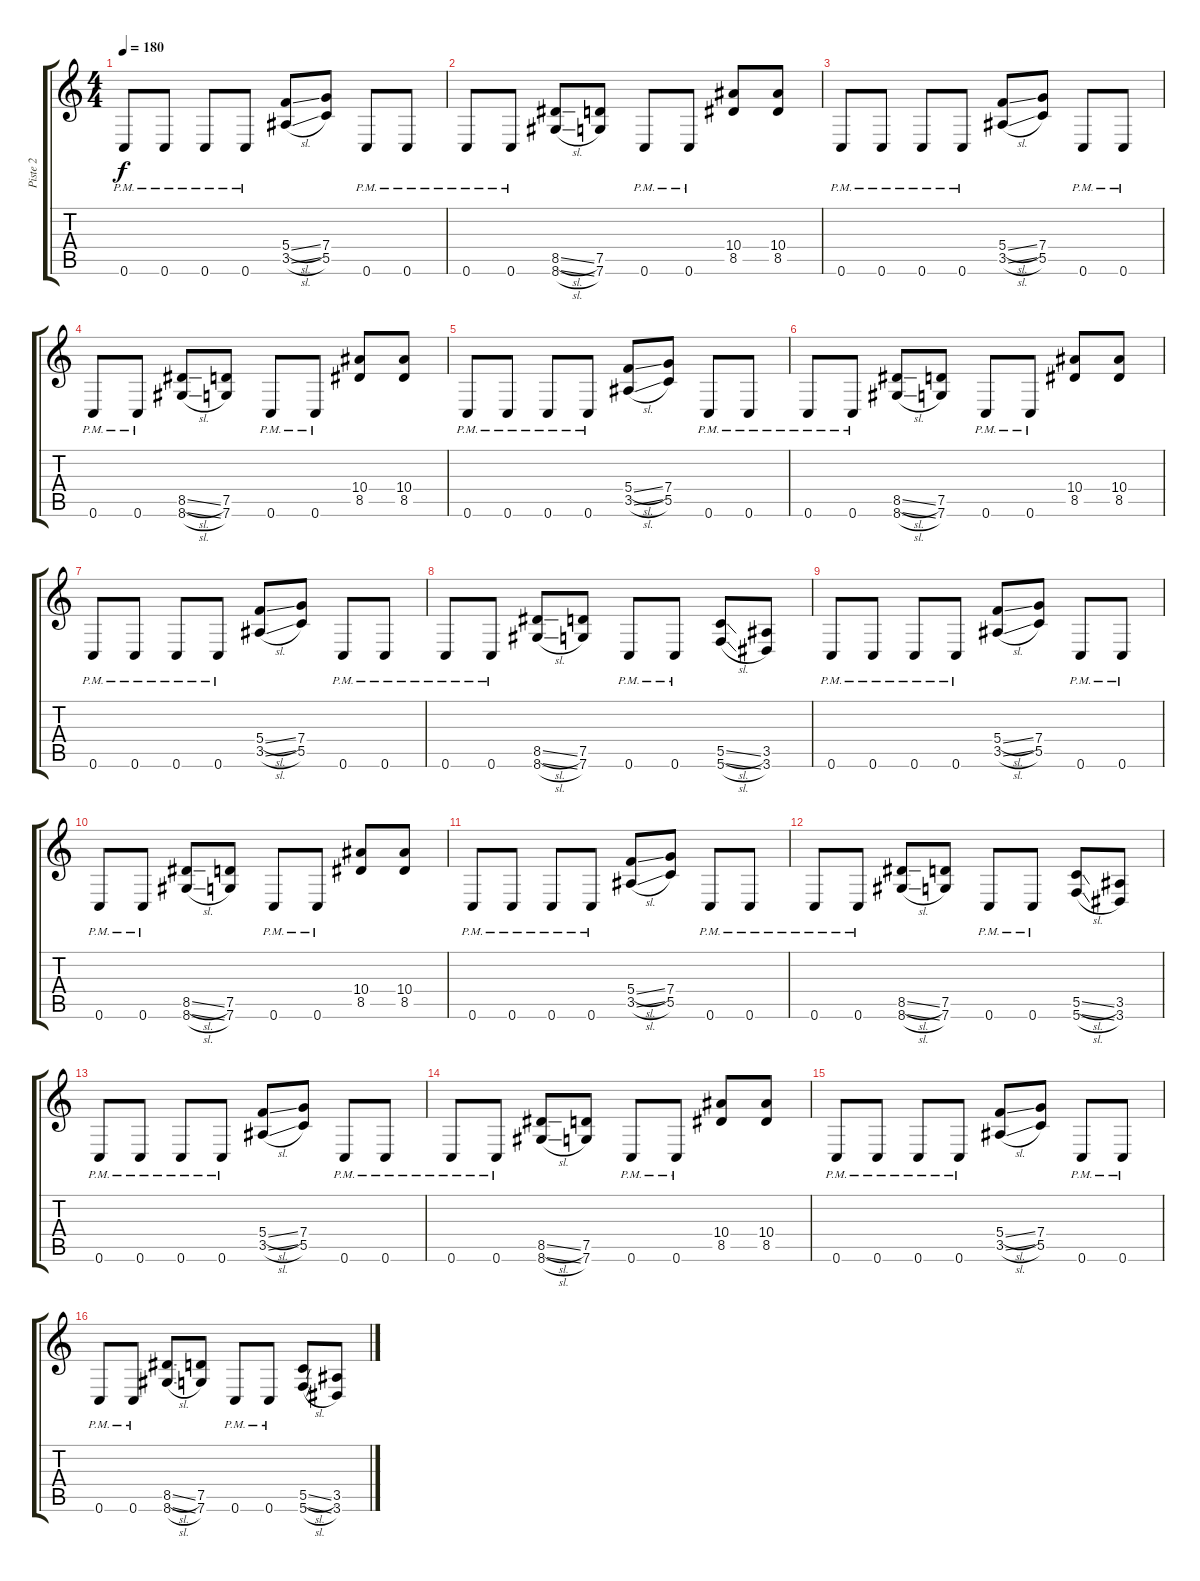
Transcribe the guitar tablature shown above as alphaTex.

\track ("Piste 2" "Piste 2") {instrument distortionguitar}
\staff {score tabs}
\tuning (D4 A3 F3 C3 G2 C2) {hide}
\ts (4 4)
\tempo 180
\clef g2
\ks c
0.6{pm}.8{dy f} 0.6{pm}.8 0.6{pm}.8 0.6{pm}.8 (5.4{sl} 3.5{sl}).8 (7.4 5.5).8 0.6{pm}.8 0.6{pm}.8 |
0.6{pm}.8 0.6{pm}.8 (8.5{sl} 8.6{sl}).8 (7.5 7.6).8 0.6{pm}.8 0.6{pm}.8 (10.4 8.5).8 (10.4 8.5).8 |
0.6{pm}.8 0.6{pm}.8 0.6{pm}.8 0.6{pm}.8 (5.4{sl} 3.5{sl}).8 (7.4 5.5).8 0.6{pm}.8 0.6{pm}.8 |
0.6{pm}.8 0.6{pm}.8 (8.5{sl} 8.6{sl}).8 (7.5 7.6).8 0.6{pm}.8 0.6{pm}.8 (10.4 8.5).8 (10.4 8.5).8 |
0.6{pm}.8 0.6{pm}.8 0.6{pm}.8 0.6{pm}.8 (5.4{sl} 3.5{sl}).8 (7.4 5.5).8 0.6{pm}.8 0.6{pm}.8 |
0.6{pm}.8 0.6{pm}.8 (8.5{sl} 8.6{sl}).8 (7.5 7.6).8 0.6{pm}.8 0.6{pm}.8 (10.4 8.5).8 (10.4 8.5).8 |
0.6{pm}.8 0.6{pm}.8 0.6{pm}.8 0.6{pm}.8 (5.4{sl} 3.5{sl}).8 (7.4 5.5).8 0.6{pm}.8 0.6{pm}.8 |
0.6{pm}.8 0.6{pm}.8 (8.5{sl} 8.6{sl}).8 (7.5 7.6).8 0.6{pm}.8 0.6{pm}.8 (5.5{sl} 5.6{sl}).8 (3.5 3.6).8 |
0.6{pm}.8 0.6{pm}.8 0.6{pm}.8 0.6{pm}.8 (5.4{sl} 3.5{sl}).8 (7.4 5.5).8 0.6{pm}.8 0.6{pm}.8 |
0.6{pm}.8 0.6{pm}.8 (8.5{sl} 8.6{sl}).8 (7.5 7.6).8 0.6{pm}.8 0.6{pm}.8 (10.4 8.5).8 (10.4 8.5).8 |
0.6{pm}.8 0.6{pm}.8 0.6{pm}.8 0.6{pm}.8 (5.4{sl} 3.5{sl}).8 (7.4 5.5).8 0.6{pm}.8 0.6{pm}.8 |
0.6{pm}.8 0.6{pm}.8 (8.5{sl} 8.6{sl}).8 (7.5 7.6).8 0.6{pm}.8 0.6{pm}.8 (5.5{sl} 5.6{sl}).8 (3.5 3.6).8 |
0.6{pm}.8 0.6{pm}.8 0.6{pm}.8 0.6{pm}.8 (5.4{sl} 3.5{sl}).8 (7.4 5.5).8 0.6{pm}.8 0.6{pm}.8 |
0.6{pm}.8 0.6{pm}.8 (8.5{sl} 8.6{sl}).8 (7.5 7.6).8 0.6{pm}.8 0.6{pm}.8 (10.4 8.5).8 (10.4 8.5).8 |
0.6{pm}.8 0.6{pm}.8 0.6{pm}.8 0.6{pm}.8 (5.4{sl} 3.5{sl}).8 (7.4 5.5).8 0.6{pm}.8 0.6{pm}.8 |
0.6{pm}.8 0.6{pm}.8 (8.5{sl} 8.6{sl}).8 (7.5 7.6).8 0.6{pm}.8 0.6{pm}.8 (5.5{sl} 5.6{sl}).8 (3.5 3.6).8
